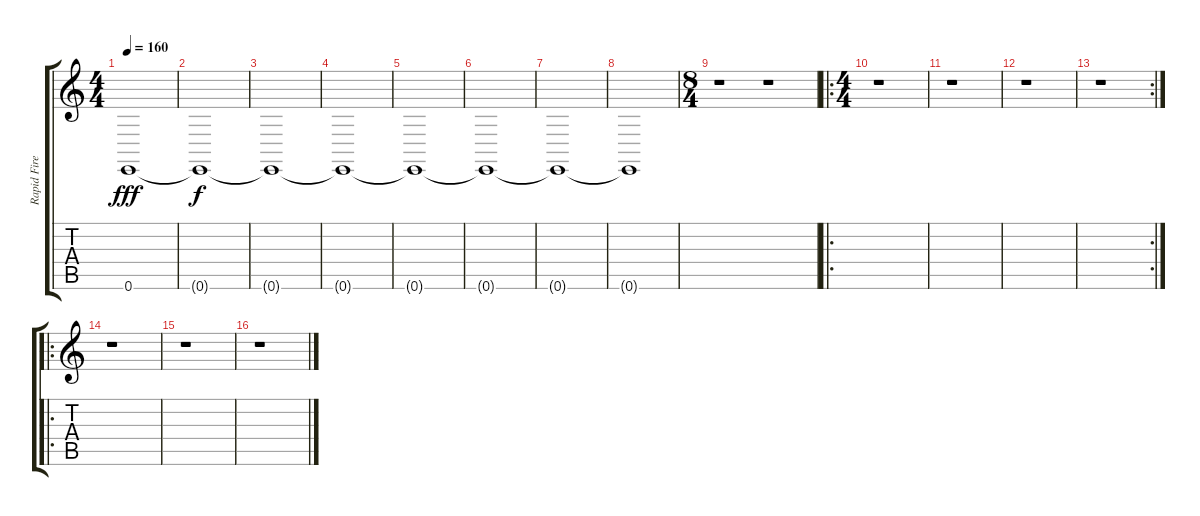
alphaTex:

\track ("Rapid Fire :]" "Rapid Fire") {instrument helicopter}
\staff {score tabs}
\tuning (E4 B3 G3 D3 A2 E2) {hide}
\ts (4 4)
\tempo 160
\clef g2
\ks c
0.6.1{dy fff instrument helicopter} |
0.6{t}.1{dy f} |
0.6{t}.1 |
0.6{t}.1 |
0.6{t}.1 |
0.6{t}.1 |
0.6{t}.1{volume 16} |
0.6{t}.1 |
\ts (8 4)
r.1 r.1 |
\ro
\ts (4 4)
r.1 |
r.1 |
r.1 |
\rc 2
r.1 |
\ro
r.1 |
r.1 |
r.1
